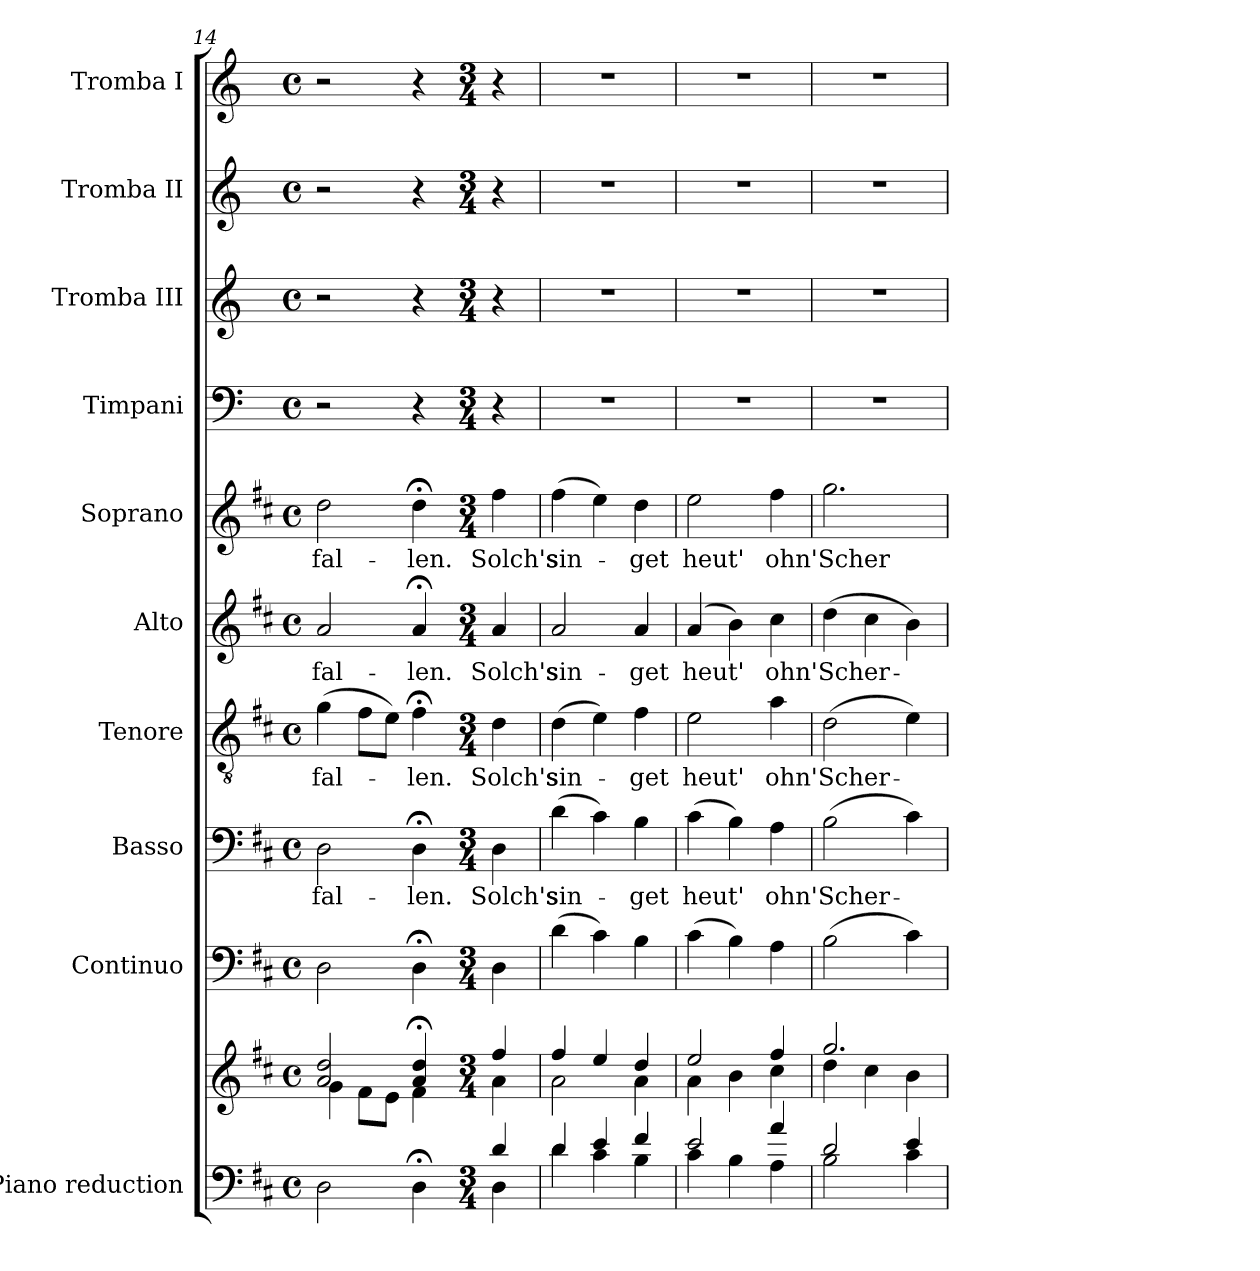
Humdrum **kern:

**kern	**kern	**kern	**kern	**text	**kern	**text	**kern	**text	**kern	**text	**kern	**kern	**kern	**kern
*part10	*part10	*part9	*part8	*part8	*part7	*part7	*part6	*part6	*part5	*part5	*part4	*part3	*part2	*part1
*staff11	*staff10	*staff9	*staff8	*staff8	*staff7	*staff7	*staff6	*staff6	*staff5	*staff5	*staff4	*staff3	*staff2	*staff1
*I"Piano reduction	*	*I"Continuo	*I"Basso	*	*I"Tenore	*	*I"Alto	*	*I"Soprano	*	*I"Timpani	*I"Tromba III	*I"Tromba II	*I"Tromba I
*I'Pno	*	*	*	*	*	*	*	*	*	*	*I'Timp	*	*	*
*clefF4	*clefG2	*clefF4	*clefF4	*	*clefGv2	*	*clefG2	*	*clefG2	*	*clefF4	*clefG2	*clefG2	*clefG2
*	*	*	*	*	*	*	*	*	*	*	*	*ITrd-1c-2	*ITrd-1c-2	*ITrd-1c-2
*k[f#c#]	*k[f#c#]	*k[f#c#]	*k[f#c#]	*	*k[f#c#]	*	*k[f#c#]	*	*k[f#c#]	*	*k[]	*k[f#c#]	*k[f#c#]	*k[f#c#]
*M4/4	*M4/4	*M4/4	*M4/4	*	*M4/4	*	*M4/4	*	*M4/4	*	*M4/4	*M4/4	*M4/4	*M4/4
*met(c)	*met(c)	*met(c)	*met(c)	*	*met(c)	*	*met(c)	*	*met(c)	*	*met(c)	*met(c)	*met(c)	*met(c)
=14	=14	=14	=14	=14	=14	=14	=14	=14	=14	=14	=14	=14	=14	=14
*^	*^	*	*	*	*	*	*	*	*	*	*	*	*	*
!	!	!	!	!	!	!LO:LY:b	!	!LO:LY:b	!	!LO:LY:b	!	!LO:LY:b	!	!	!	!
2D\	2ryy	2a/ 2dd/	4g\	2D\	2D\	-fal-	(4g\	-fal-	2a/	-fal-	2dd\	-fal-	2r	2r	2r	2r
.	.	.	8f#\L	.	.	.	8f#\L	.	.	.	.	.	.	.	.	.
.	.	.	8e\J	.	.	.	8e\J)	.	.	.	.	.	.	.	.	.
!	!	!	!	!	!	!LO:LY:b	!	!LO:LY:b	!	!LO:LY:b	!	!LO:LY:b	!	!	!	!
4D;\	4ryy	4a/;< 4dd/;<	4f#\	4D;<\	4D;<\	-len.	4f#;<\	-len.	4a;</	-len.	4dd;<\	-len.	4r	4r	4r	4r
=15-	=15-	=15-	=15-	=15-	=15-	=15-	=15-	=15-	=15-	=15-	=15-	=15-	=15-	=15-	=15-	=15-
*M3/4	*	*M3/4	*	*M3/4	*M3/4	*	*M3/4	*	*M3/4	*	*M3/4	*	*M3/4	*M3/4	*M3/4	*M3/4
!	!	!	!	!	!	!LO:LY:b	!	!LO:LY:b	!	!LO:LY:b	!	!LO:LY:b	!	!	!	!
4d/	4D\	4ff#/	4a\	4D\	4D\	Solch's	4d\	Solch's	4a/	Solch's	4ff#\	Solch's	4r	4r	4r	4r
!!LO:PB:g=z
=16	=16	=16	=16	=16	=16	=16	=16	=16	=16	=16	=16	=16	=16	=16	=16	=16
!	!	!	!	!	!	!LO:LY:b	!	!LO:LY:b	!	!LO:LY:b	!	!LO:LY:b	!	!	!	!
4d/	4d\	4ff#/	2a\	(4d\	(4d\	sin-	(4d\	sin-	2a/	sin-	(4ff#\	sin-	2.r	2.r	2.r	2.r
4e/	4c#\	4ee/	.	4c#\)	4c#\)	.	4e\)	.	.	.	4ee\)	.	.	.	.	.
!	!	!	!	!	!	!LO:LY:b	!	!LO:LY:b	!	!LO:LY:b	!	!LO:LY:b	!	!	!	!
4f#/	4B\	4dd/	4a\	4B\	4B\	-get	4f#\	-get	4a/	-get	4dd\	-get	.	.	.	.
=17	=17	=17	=17	=17	=17	=17	=17	=17	=17	=17	=17	=17	=17	=17	=17	=17
!	!	!	!	!	!	!LO:LY:b	!	!LO:LY:b	!	!LO:LY:b	!	!LO:LY:b	!	!	!	!
2e/	4c#\	2ee/	4a\	(4c#\	(4c#\	heut'	2e\	heut'	(4a/	heut'	2ee\	heut'	2.r	2.r	2.r	2.r
.	4B\	.	4b\	4B\)	4B\)	.	.	.	4b\)	.	.	.	.	.	.	.
!	!	!	!	!	!	!LO:LY:b	!	!LO:LY:b	!	!LO:LY:b	!	!LO:LY:b	!	!	!	!
4a/	4A\	4ff#/	4cc#\	4A\	4A\	ohn'	4a\	ohn'	4cc#\	ohn'	4ff#\	ohn'	.	.	.	.
=18	=18	=18	=18	=18	=18	=18	=18	=18	=18	=18	=18	=18	=18	=18	=18	=18
!	!	!	!	!	!	!LO:LY:b	!	!LO:LY:b	!	!LO:LY:b	!	!LO:LY:b	!	!	!	!
2d/	2B\	2.gg/	4dd\	(2B\	(2B\	Scher-	(2d\	Scher-	(4dd\	Scher-	2.gg\	Scher-	2.r	2.r	2.r	2.r
.	.	.	4cc#\	.	.	.	.	.	4cc#\	.	.	.	.	.	.	.
4e/	4c#\	.	4b\	4c#\)	4c#\)	.	4e\)	.	4b\)	.	.	.	.	.	.	.
*v	*v	*	*	*	*	*	*	*	*	*	*	*	*	*	*	*
*	*v	*v	*	*	*	*	*	*	*	*	*	*	*	*	*
=	=	=	=	=	=	=	=	=	=	=	=	=	=	=
*-	*-	*-	*-	*-	*-	*-	*-	*-	*-	*-	*-	*-	*-	*-
